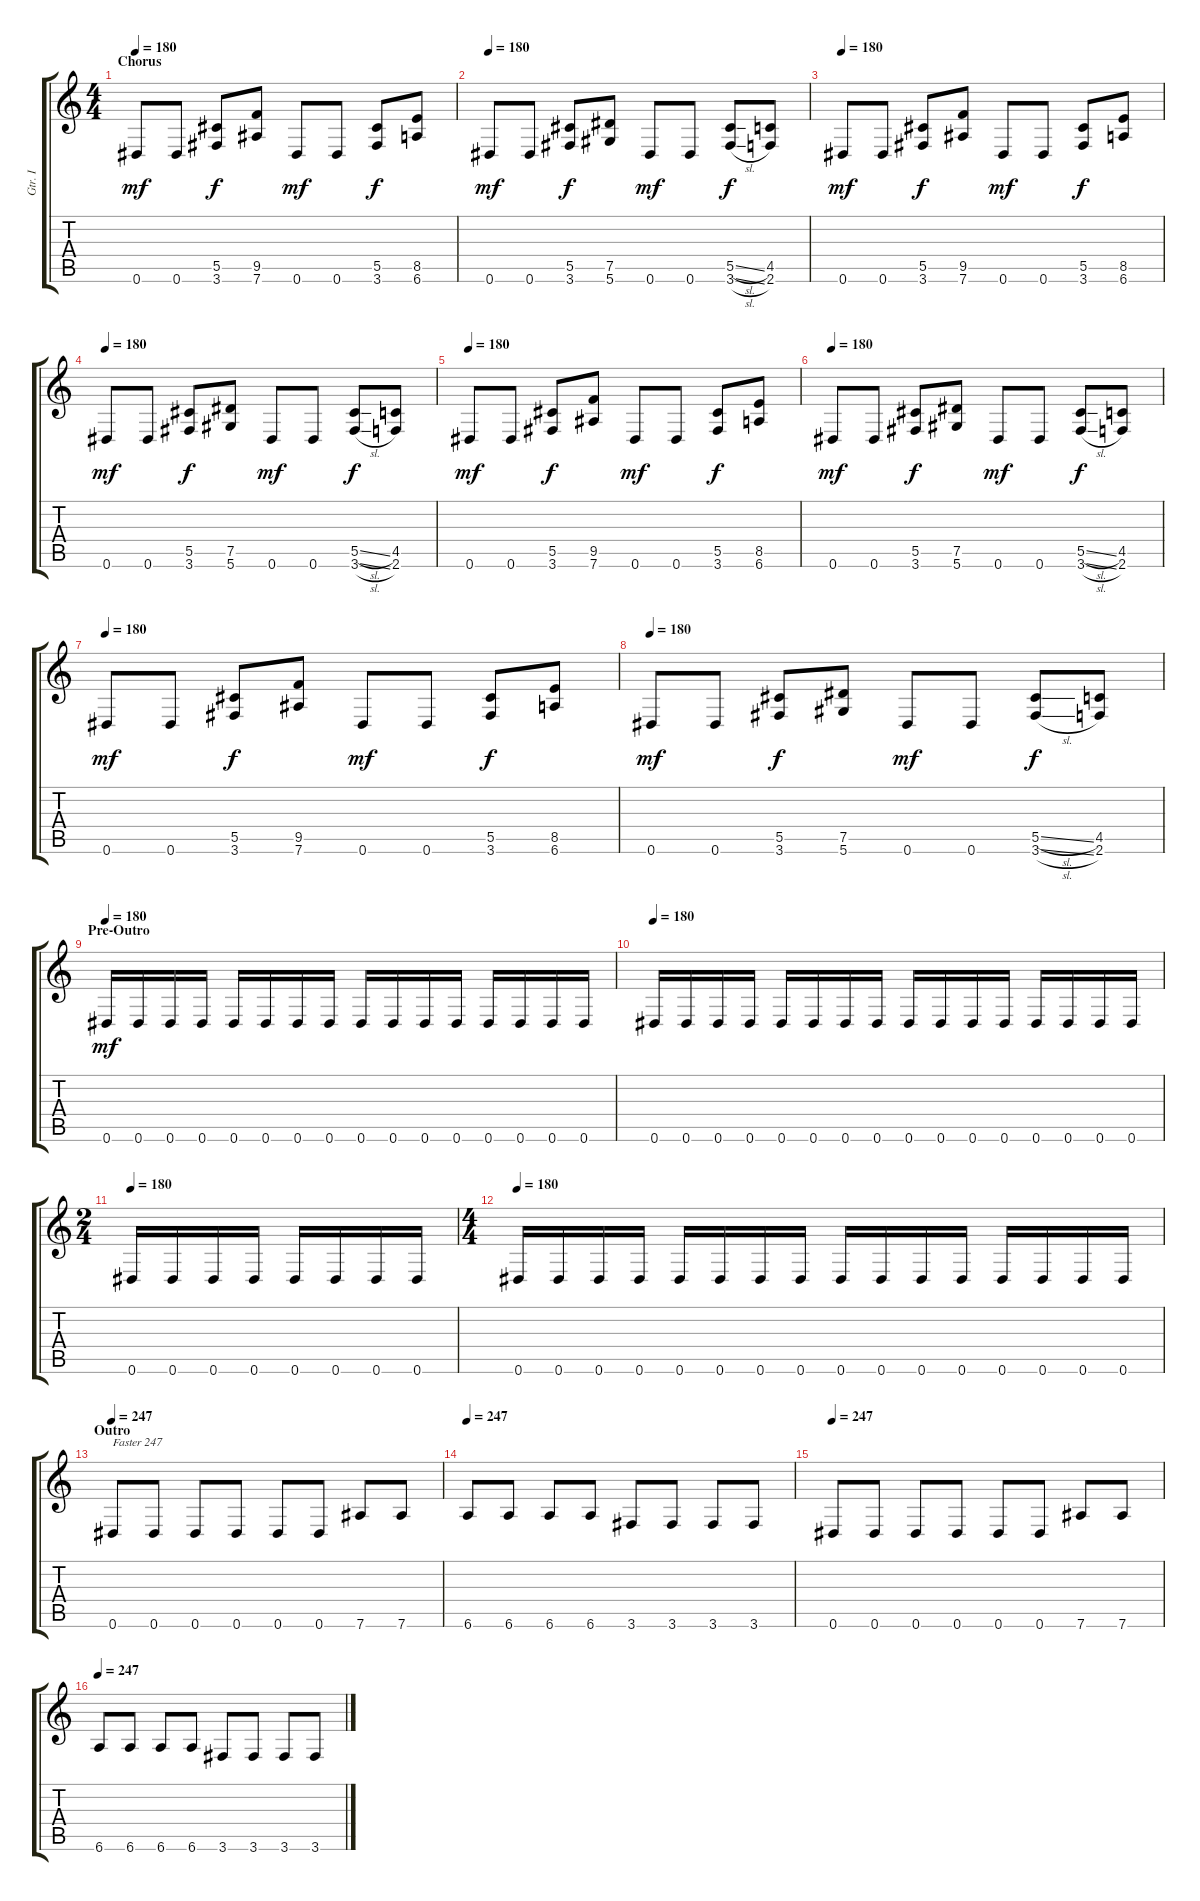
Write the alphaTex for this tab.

\track ("Gtr. I" "Gtr. I") {instrument overdrivenguitar}
\staff {score tabs}
\tuning (Eb4 Bb3 Gb3 Db3 Ab2 Eb2) {hide}
\ts (4 4)
\section ("" "Chorus")
\tempo 180
\clef g2
\ks c
0.6.8{dy mf} 0.6.8 (5.5 3.6).8{dy f} (9.5 7.6).8 0.6.8{dy mf} 0.6.8 (5.5 3.6).8{dy f} (8.5 6.6).8 |
\tempo 180
0.6.8{dy mf} 0.6.8 (5.5 3.6).8{dy f} (7.5 5.6).8 0.6.8{dy mf} 0.6.8 (5.5{sl} 3.6{sl}).8{dy f} (4.5 2.6).8 |
\tempo 180
0.6.8{dy mf} 0.6.8 (5.5 3.6).8{dy f} (9.5 7.6).8 0.6.8{dy mf} 0.6.8 (5.5 3.6).8{dy f} (8.5 6.6).8 |
\tempo 180
0.6.8{dy mf} 0.6.8 (5.5 3.6).8{dy f} (7.5 5.6).8 0.6.8{dy mf} 0.6.8 (5.5{sl} 3.6{sl}).8{dy f} (4.5 2.6).8 |
\tempo 180
0.6.8{dy mf} 0.6.8 (5.5 3.6).8{dy f} (9.5 7.6).8 0.6.8{dy mf} 0.6.8 (5.5 3.6).8{dy f} (8.5 6.6).8 |
\tempo 180
0.6.8{dy mf} 0.6.8 (5.5 3.6).8{dy f} (7.5 5.6).8 0.6.8{dy mf} 0.6.8 (5.5{sl} 3.6{sl}).8{dy f} (4.5 2.6).8 |
\tempo 180
0.6.8{dy mf} 0.6.8 (5.5 3.6).8{dy f} (9.5 7.6).8 0.6.8{dy mf} 0.6.8 (5.5 3.6).8{dy f} (8.5 6.6).8 |
\tempo 180
0.6.8{dy mf} 0.6.8 (5.5 3.6).8{dy f} (7.5 5.6).8 0.6.8{dy mf} 0.6.8 (5.5{sl} 3.6{sl}).8{dy f} (4.5 2.6).8 |
\section ("" "Pre-Outro")
\tempo 180
0.6.16{dy mf} 0.6.16 0.6.16 0.6.16 0.6.16 0.6.16 0.6.16 0.6.16 0.6.16 0.6.16 0.6.16 0.6.16 0.6.16 0.6.16 0.6.16 0.6.16 |
\tempo 180
0.6.16 0.6.16 0.6.16 0.6.16 0.6.16 0.6.16 0.6.16 0.6.16 0.6.16 0.6.16 0.6.16 0.6.16 0.6.16 0.6.16 0.6.16 0.6.16 |
\ts (2 4)
\tempo 180
0.6.16 0.6.16 0.6.16 0.6.16 0.6.16 0.6.16 0.6.16 0.6.16 |
\ts (4 4)
\tempo 180
0.6.16 0.6.16 0.6.16 0.6.16 0.6.16 0.6.16 0.6.16 0.6.16 0.6.16 0.6.16 0.6.16 0.6.16 0.6.16 0.6.16 0.6.16 0.6.16 |
\section ("" "Outro")
\tempo 247
0.6.8{txt "Faster 247"} 0.6.8 0.6.8 0.6.8 0.6.8 0.6.8 7.6.8 7.6.8 |
\tempo 247
6.6.8 6.6.8 6.6.8 6.6.8 3.6.8 3.6.8 3.6.8 3.6.8 |
\tempo 247
0.6.8 0.6.8 0.6.8 0.6.8 0.6.8 0.6.8 7.6.8 7.6.8 |
\tempo 247
6.6.8 6.6.8 6.6.8 6.6.8 3.6.8 3.6.8 3.6.8 3.6.8
